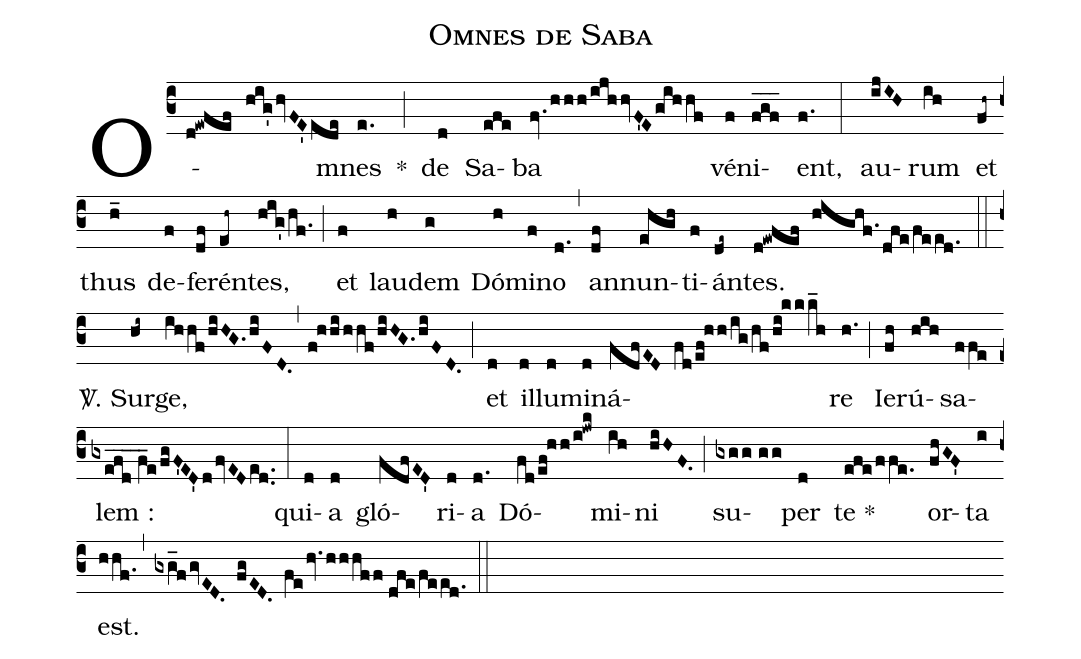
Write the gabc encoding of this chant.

name:Omnes de Saba;
%%
(c3) O(d!ewfef hig'hvFE'ede)mnes(e.) *(;) de(d) Sa-(efe)ba(fv.hhh/ijhhvF'Egihhf) vé(f)ni(fgf___)ent,(f.) (:)
au(ijIH)rum(ih) et(fh~) thus(h_) de(f)fe(df)rén(eh~)tes,(hig'/hf.) (;) et(f) lau(h)dem(g) Dó(h)mi(f)no(d.) (,) an(df)nun(ehgh)ti(f)án(de~)tes.(d!ewfef highf.dfe/feed.) (::)

<sp>V/</sp>. Sur(hi~)ge,(ihhf/hiHG.hiFD.,f!hhi/hhf/hiHG.hiFD.) (;) et(d) il(d)lu(d)mi(d)ná(fdfED fd/ef!hh/ig/hf/hi!kkk_h)re(h.) (;) Ie(fh)rú(hih)sa(ffe)lem :(gxefd___!//f_e!/fgF'ED'dfvEDed..) (:)
qui(d)a(d) gló(fdfED')ri(d)a(d.) Dó(fd/ef!hh/i!jwk)mi(ih)ni(hiHF.) (;) su(gxgg//gg)per(d) te *(efe/ffe.) or(fhGF')ta(i) est.(hhf.,gxg_fgvED.! fgED. fehv.hhhff//dfe/feed.) (::)
